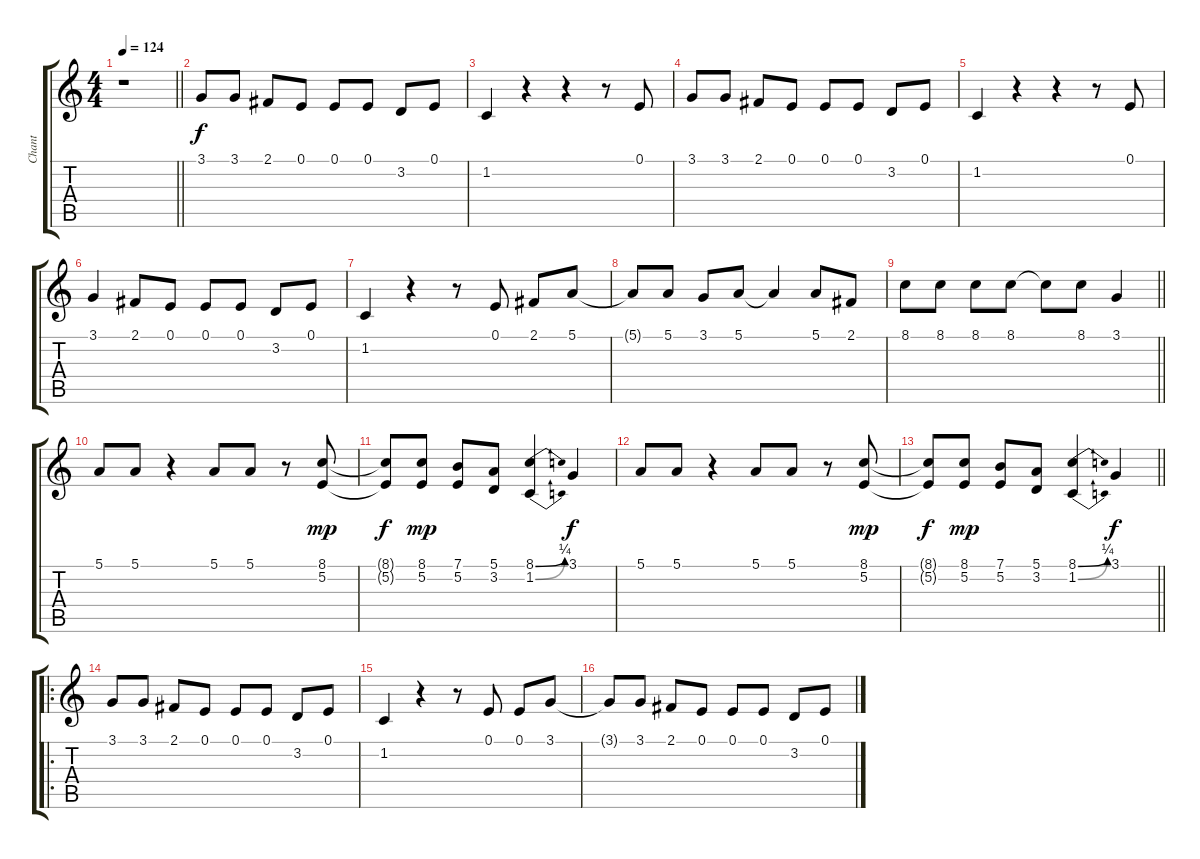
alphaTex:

\track ("Chant" "Chant") {instrument harmonica}
\staff {score tabs}
\tuning (E4 B3 G3 D3 A2 E2) {hide}
\ts (4 4)
\tempo 124
\clef g2
\barLineRight lightlight
\ks c
r.1{dy f} |
3.1.8 3.1.8 2.1.8 0.1.8 0.1.8 0.1.8 3.2.8 0.1.8 |
1.2.4 r.4 r.4 r.8 0.1.8 |
3.1.8 3.1.8 2.1.8 0.1.8 0.1.8 0.1.8 3.2.8 0.1.8 |
1.2.4 r.4 r.4 r.8 0.1.8 |
3.1.4 2.1.8 0.1.8 0.1.8 0.1.8 3.2.8 0.1.8 |
1.2.4 r.4 r.8 0.1.8 2.1.8 5.1.8 |
5.1{t}.8 5.1.8 3.1.8 5.1.8 5.1{t}.4 5.1.8 2.1.8 |
\barLineRight lightlight
8.1.8 8.1.8 8.1.8 8.1.8 8.1{t}.8 8.1.8 3.1.4 |
5.1.8 5.1.8 r.4 5.1.8 5.1.8 r.8 (8.1 5.2).8{dy mp} |
(8.1{t} 5.2{t}).8{dy f} (8.1 5.2).8{dy mp} (7.1 5.2).8 (5.1 3.2).8 (8.1{be (bend 0 0 60 1)} 1.2{be (bend 0 0 60 1)}).4 3.1.4{dy f} |
5.1.8 5.1.8 r.4 5.1.8 5.1.8 r.8 (8.1 5.2).8{dy mp} |
\barLineRight lightlight
(8.1{t} 5.2{t}).8{dy f} (8.1 5.2).8{dy mp} (7.1 5.2).8 (5.1 3.2).8 (8.1{be (bend 0 0 60 1)} 1.2{be (bend 0 0 60 1)}).4 3.1.4{dy f} |
\ro
3.1.8 3.1.8 2.1.8 0.1.8 0.1.8 0.1.8 3.2.8 0.1.8 |
1.2.4 r.4 r.8 0.1.8 0.1.8 3.1.8 |
3.1{t}.8 3.1.8 2.1.8 0.1.8 0.1.8 0.1.8 3.2.8 0.1.8
